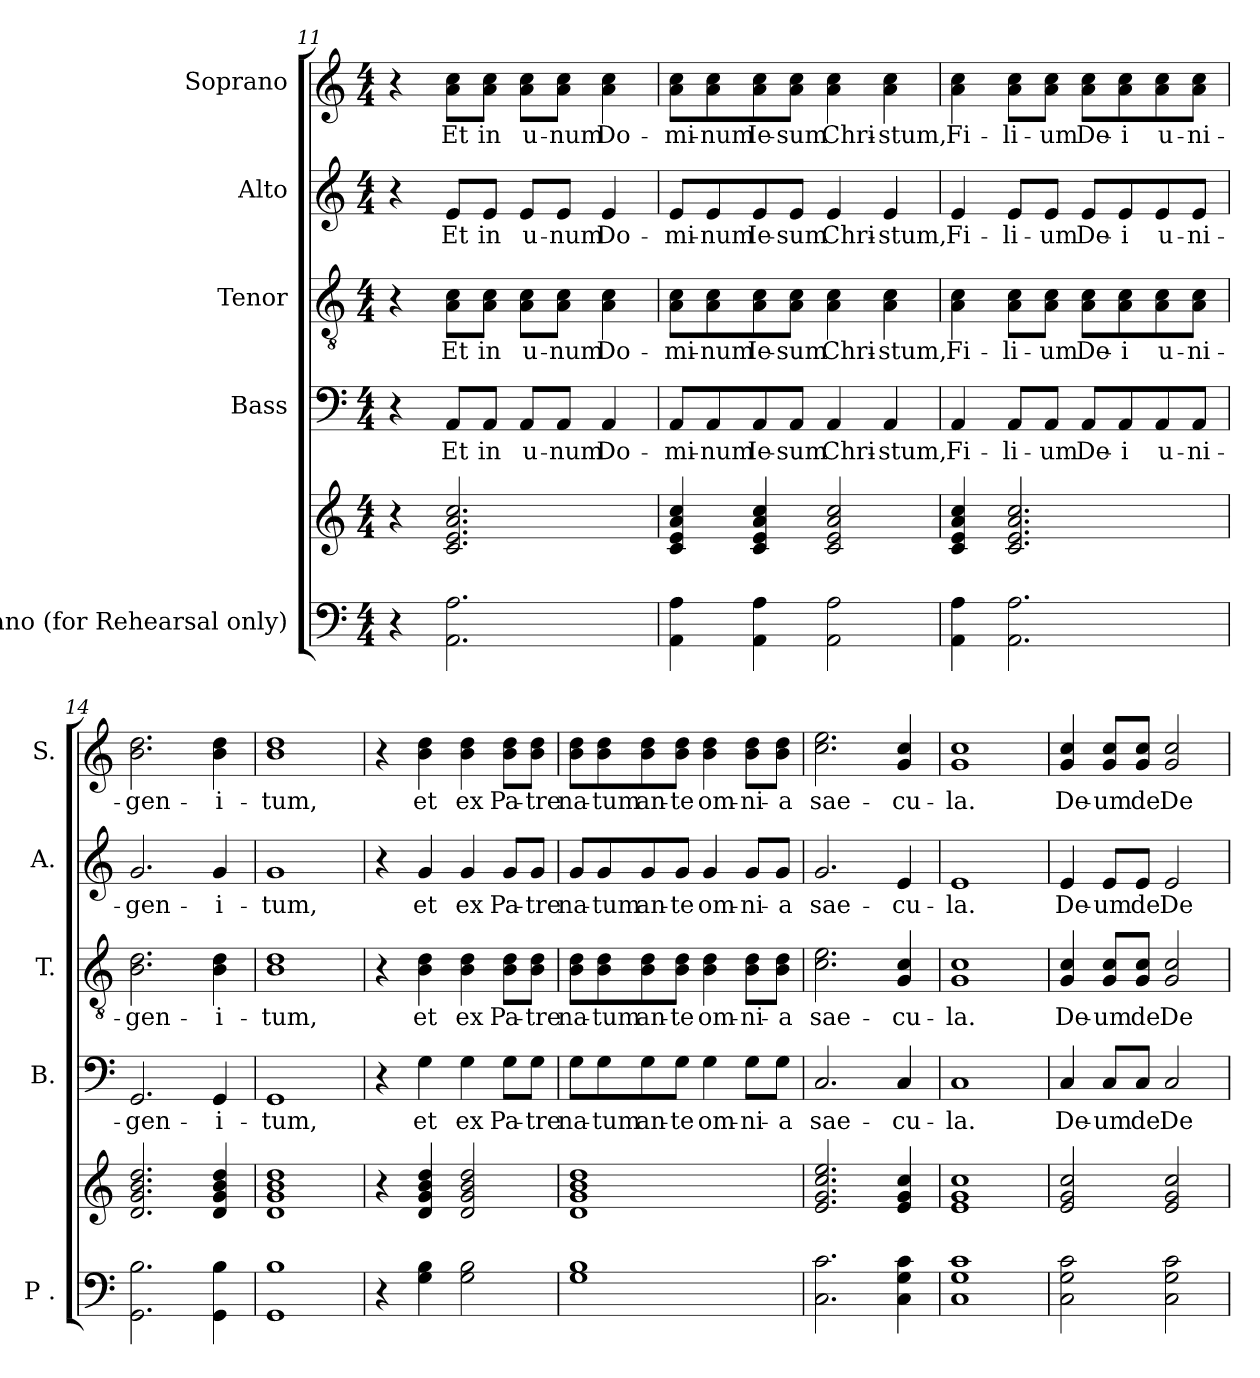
**kern	**kern	**kern	**text	**kern	**text	**kern	**text	**kern	**text
*part5	*part5	*part4	*part4	*part3	*part3	*part2	*part2	*part1	*part1
*staff6	*staff5	*staff4	*staff4	*staff3	*staff3	*staff2	*staff2	*staff1	*staff1
*I"Piano (for Rehearsal only)	*	*I"Bass	*	*I"Tenor	*	*I"Alto	*	*I"Soprano	*
*I'P .	*	*I'B.	*	*I'T.	*	*I'A.	*	*I'S.	*
*clefF4	*clefG2	*clefF4	*	*clefGv2	*	*clefG2	*	*clefG2	*
*k[]	*k[]	*k[]	*	*k[]	*	*k[]	*	*k[]	*
*M4/4	*M4/4	*M4/4	*	*M4/4	*	*M4/4	*	*M4/4	*
=11	=11	=11	=11	=11	=11	=11	=11	=11	=11
4r	4r	4r	.	4r	.	4r	.	4r	.
!	!	!	!LO:LY:b	!	!LO:LY:b	!	!LO:LY:b	!	!LO:LY:b
2.AA\ 2.A\	2.c/ 2.e/ 2.a/ 2.cc/	8AA/L	Et	8A\ 8c\L	Et	8e/L	Et	8a\ 8cc\L	Et
!	!	!	!LO:LY:b	!	!LO:LY:b	!	!LO:LY:b	!	!LO:LY:b
.	.	8AA/J	in	8A\ 8c\J	in	8e/J	in	8a\ 8cc\J	in
!	!	!	!LO:LY:b	!	!LO:LY:b	!	!LO:LY:b	!	!LO:LY:b
.	.	8AA/L	u-	8A\ 8c\L	u-	8e/L	u-	8a\ 8cc\L	u-
!	!	!	!LO:LY:b	!	!LO:LY:b	!	!LO:LY:b	!	!LO:LY:b
.	.	8AA/J	-num	8A\ 8c\J	-num	8e/J	-num	8a\ 8cc\J	-num
!	!	!	!LO:LY:b	!	!LO:LY:b	!	!LO:LY:b	!	!LO:LY:b
.	.	4AA/	Do-	4A\ 4c\	Do-	4e/	Do-	4a\ 4cc\	Do-
=12	=12	=12	=12	=12	=12	=12	=12	=12	=12
!	!	!	!LO:LY:b	!	!LO:LY:b	!	!LO:LY:b	!	!LO:LY:b
4AA\ 4A\	4c/ 4e/ 4a/ 4cc/	8AA/L	-mi-	8A\ 8c\L	-mi-	8e/L	-mi-	8a\ 8cc\L	-mi-
!	!	!	!LO:LY:b	!	!LO:LY:b	!	!LO:LY:b	!	!LO:LY:b
.	.	8AA/	-num	8A\ 8c\	-num	8e/	-num	8a\ 8cc\	-num
!	!	!	!LO:LY:b	!	!LO:LY:b	!	!LO:LY:b	!	!LO:LY:b
4AA\ 4A\	4c/ 4e/ 4a/ 4cc/	8AA/	Ie-	8A\ 8c\	Ie-	8e/	Ie-	8a\ 8cc\	Ie-
!	!	!	!LO:LY:b	!	!LO:LY:b	!	!LO:LY:b	!	!LO:LY:b
.	.	8AA/J	-sum	8A\ 8c\J	-sum	8e/J	-sum	8a\ 8cc\J	-sum
!	!	!	!LO:LY:b	!	!LO:LY:b	!	!LO:LY:b	!	!LO:LY:b
2AA\ 2A\	2c/ 2e/ 2a/ 2cc/	4AA/	Chri-	4A\ 4c\	Chri-	4e/	Chri-	4a\ 4cc\	Chri-
!	!	!	!LO:LY:b	!	!LO:LY:b	!	!LO:LY:b	!	!LO:LY:b
.	.	4AA/	-stum,	4A\ 4c\	-stum,	4e/	-stum,	4a\ 4cc\	-stum,
!!LO:LB:g=z
=13	=13	=13	=13	=13	=13	=13	=13	=13	=13
!	!	!	!LO:LY:b	!	!LO:LY:b	!	!LO:LY:b	!	!LO:LY:b
4AA\ 4A\	4c/ 4e/ 4a/ 4cc/	4AA/	Fi-	4A\ 4c\	Fi-	4e/	Fi-	4a\ 4cc\	Fi-
!	!	!	!LO:LY:b	!	!LO:LY:b	!	!LO:LY:b	!	!LO:LY:b
2.AA\ 2.A\	2.c/ 2.e/ 2.a/ 2.cc/	8AA/L	-li-	8A\ 8c\L	-li-	8e/L	-li-	8a\ 8cc\L	-li-
!	!	!	!LO:LY:b	!	!LO:LY:b	!	!LO:LY:b	!	!LO:LY:b
.	.	8AA/J	-um	8A\ 8c\J	-um	8e/J	-um	8a\ 8cc\J	-um
!	!	!	!LO:LY:b	!	!LO:LY:b	!	!LO:LY:b	!	!LO:LY:b
.	.	8AA/L	De-	8A\ 8c\L	De-	8e/L	De-	8a\ 8cc\L	De-
!	!	!	!LO:LY:b	!	!LO:LY:b	!	!LO:LY:b	!	!LO:LY:b
.	.	8AA/	-i	8A\ 8c\	-i	8e/	-i	8a\ 8cc\	-i
!	!	!	!LO:LY:b	!	!LO:LY:b	!	!LO:LY:b	!	!LO:LY:b
.	.	8AA/	u-	8A\ 8c\	u-	8e/	u-	8a\ 8cc\	u-
!	!	!	!LO:LY:b	!	!LO:LY:b	!	!LO:LY:b	!	!LO:LY:b
.	.	8AA/J	-ni-	8A\ 8c\J	-ni-	8e/J	-ni-	8a\ 8cc\J	-ni-
=14	=14	=14	=14	=14	=14	=14	=14	=14	=14
!	!	!	!LO:LY:b	!	!LO:LY:b	!	!LO:LY:b	!	!LO:LY:b
2.GG\ 2.B\	2.d/ 2.g/ 2.b/ 2.dd/	2.GG/	-gen-	2.B\ 2.d\	-gen-	2.g/	-gen-	2.b\ 2.dd\	-gen-
!	!	!	!LO:LY:b	!	!LO:LY:b	!	!LO:LY:b	!	!LO:LY:b
4GG\ 4B\	4d/ 4g/ 4b/ 4dd/	4GG/	-i-	4B\ 4d\	-i-	4g/	-i-	4b\ 4dd\	-i-
=15	=15	=15	=15	=15	=15	=15	=15	=15	=15
!	!	!	!LO:LY:b	!	!LO:LY:b	!	!LO:LY:b	!	!LO:LY:b
1GG 1B	1d 1g 1b 1dd	1GG	-tum,	1B 1d	-tum,	1g	-tum,	1b 1dd	-tum,
=16	=16	=16	=16	=16	=16	=16	=16	=16	=16
4r	4r	4r	.	4r	.	4r	.	4r	.
!	!	!	!LO:LY:b	!	!LO:LY:b	!	!LO:LY:b	!	!LO:LY:b
4G\ 4B\	4d/ 4g/ 4b/ 4dd/	4G\	et	4B\ 4d\	et	4g/	et	4b\ 4dd\	et
!	!	!	!LO:LY:b	!	!LO:LY:b	!	!LO:LY:b	!	!LO:LY:b
2G\ 2B\	2d/ 2g/ 2b/ 2dd/	4G\	ex	4B\ 4d\	ex	4g/	ex	4b\ 4dd\	ex
!	!	!	!LO:LY:b	!	!LO:LY:b	!	!LO:LY:b	!	!LO:LY:b
.	.	8G\L	Pa-	8B\ 8d\L	Pa-	8g/L	Pa-	8b\ 8dd\L	Pa-
!	!	!	!LO:LY:b	!	!LO:LY:b	!	!LO:LY:b	!	!LO:LY:b
.	.	8G\J	-tre	8B\ 8d\J	-tre	8g/J	-tre	8b\ 8dd\J	-tre
=17	=17	=17	=17	=17	=17	=17	=17	=17	=17
!	!	!	!LO:LY:b	!	!LO:LY:b	!	!LO:LY:b	!	!LO:LY:b
1G 1B	1d 1g 1b 1dd	8G\L	na-	8B\ 8d\L	na-	8g/L	na-	8b\ 8dd\L	na-
!	!	!	!LO:LY:b	!	!LO:LY:b	!	!LO:LY:b	!	!LO:LY:b
.	.	8G\	-tum	8B\ 8d\	-tum	8g/	-tum	8b\ 8dd\	-tum
!	!	!	!LO:LY:b	!	!LO:LY:b	!	!LO:LY:b	!	!LO:LY:b
.	.	8G\	an-	8B\ 8d\	an-	8g/	an-	8b\ 8dd\	an-
!	!	!	!LO:LY:b	!	!LO:LY:b	!	!LO:LY:b	!	!LO:LY:b
.	.	8G\J	-te	8B\ 8d\J	-te	8g/J	-te	8b\ 8dd\J	-te
!	!	!	!LO:LY:b	!	!LO:LY:b	!	!LO:LY:b	!	!LO:LY:b
.	.	4G\	om-	4B\ 4d\	om-	4g/	om-	4b\ 4dd\	om-
!	!	!	!LO:LY:b	!	!LO:LY:b	!	!LO:LY:b	!	!LO:LY:b
.	.	8G\L	-ni-	8B\ 8d\L	-ni-	8g/L	-ni-	8b\ 8dd\L	-ni-
!	!	!	!LO:LY:b	!	!LO:LY:b	!	!LO:LY:b	!	!LO:LY:b
.	.	8G\J	-a	8B\ 8d\J	-a	8g/J	-a	8b\ 8dd\J	-a
!!LO:PB:g=z
=18	=18	=18	=18	=18	=18	=18	=18	=18	=18
!	!	!	!LO:LY:b	!	!LO:LY:b	!	!LO:LY:b	!	!LO:LY:b
2.C\ 2.c\	2.e/ 2.g/ 2.cc/ 2.ee/	2.C/	sae-	2.c\ 2.e\	sae-	2.g/	sae-	2.cc\ 2.ee\	sae-
!	!	!	!LO:LY:b	!	!LO:LY:b	!	!LO:LY:b	!	!LO:LY:b
4C\ 4G\ 4c\	4e/ 4g/ 4cc/	4C/	-cu-	4G/ 4c/	-cu-	4e/	-cu-	4g/ 4cc/	-cu-
=19	=19	=19	=19	=19	=19	=19	=19	=19	=19
!	!	!	!LO:LY:b	!	!LO:LY:b	!	!LO:LY:b	!	!LO:LY:b
1C 1G 1c	1e 1g 1cc	1C	-la.	1G 1c	-la.	1e	-la.	1g 1cc	-la.
=20	=20	=20	=20	=20	=20	=20	=20	=20	=20
!	!	!	!LO:LY:b	!	!LO:LY:b	!	!LO:LY:b	!	!LO:LY:b
2C\ 2G\ 2c\	2e/ 2g/ 2cc/	4C/	De-	4G/ 4c/	De-	4e/	De-	4g/ 4cc/	De-
!	!	!	!LO:LY:b	!	!LO:LY:b	!	!LO:LY:b	!	!LO:LY:b
.	.	8C/L	-um	8G/ 8c/L	-um	8e/L	-um	8g/ 8cc/L	-um
!	!	!	!LO:LY:b	!	!LO:LY:b	!	!LO:LY:b	!	!LO:LY:b
.	.	8C/J	de	8G/ 8c/J	de	8e/J	de	8g/ 8cc/J	de
!	!	!	!LO:LY:b	!	!LO:LY:b	!	!LO:LY:b	!	!LO:LY:b
2C\ 2G\ 2c\	2e/ 2g/ 2cc/	2C/	De-	2G/ 2c/	De-	2e/	De-	2g/ 2cc/	De-
=	=	=	=	=	=	=	=	=	=
*-	*-	*-	*-	*-	*-	*-	*-	*-	*-
